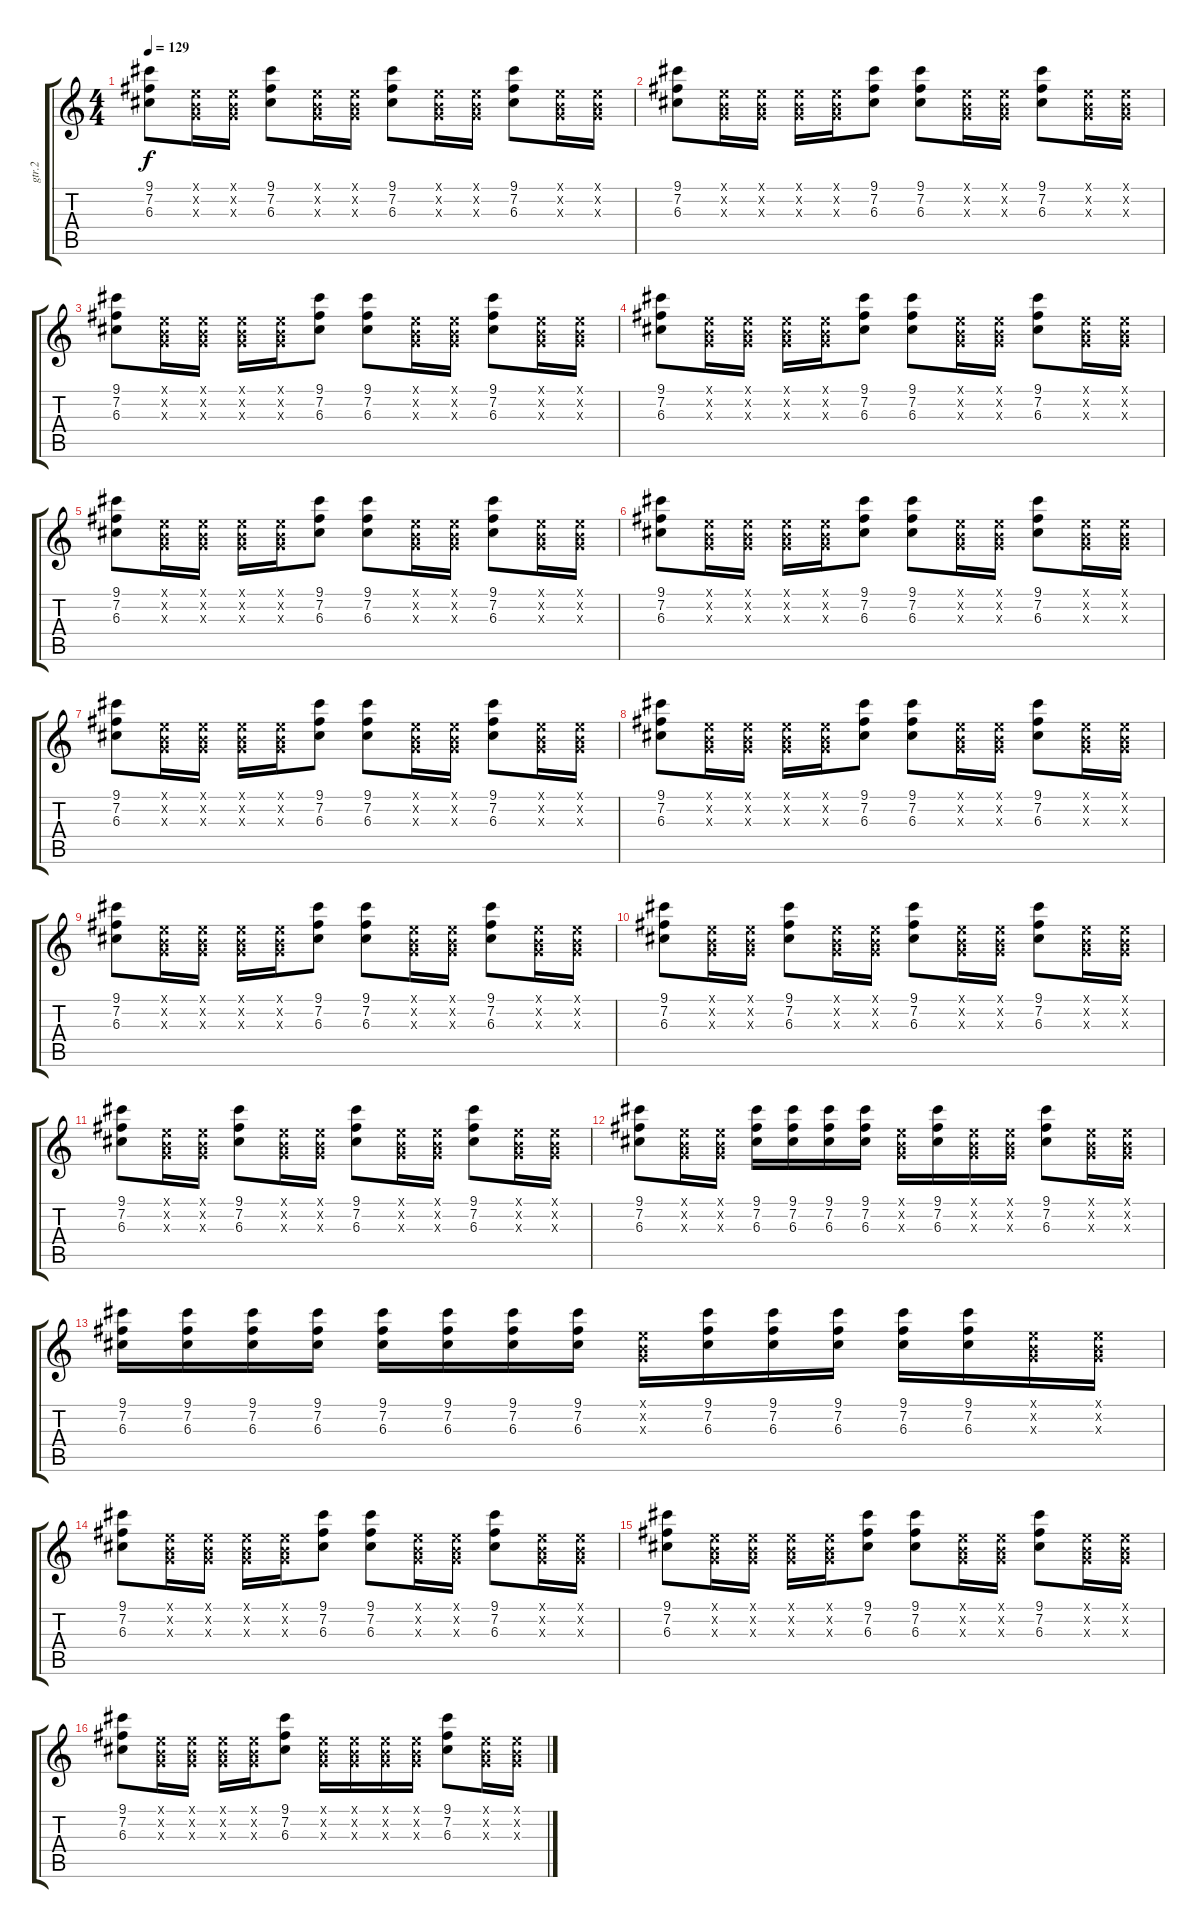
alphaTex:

\track ("gtr.2" "gtr.2") {instrument overdrivenguitar}
\staff {score tabs}
\tuning (E4 B3 G3 D3 A2 E2) {hide}
\ts (4 4)
\tempo 129
\clef g2
\ks c
(9.1 7.2 6.3).8{dy f} (0.1{x} 0.2{x} 0.3{x}).16 (0.1{x} 0.2{x} 0.3{x}).16 (9.1 7.2 6.3).8 (0.1{x} 0.2{x} 0.3{x}).16 (0.1{x} 0.2{x} 0.3{x}).16 (9.1 7.2 6.3).8 (0.1{x} 0.2{x} 0.3{x}).16 (0.1{x} 0.2{x} 0.3{x}).16 (9.1 7.2 6.3).8 (0.1{x} 0.2{x} 0.3{x}).16 (0.1{x} 0.2{x} 0.3{x}).16 |
(9.1 7.2 6.3).8 (0.1{x} 0.2{x} 0.3{x}).16 (0.1{x} 0.2{x} 0.3{x}).16 (0.1{x} 0.2{x} 0.3{x}).16 (0.1{x} 0.2{x} 0.3{x}).16 (9.1 7.2 6.3).8 (9.1 7.2 6.3).8 (0.1{x} 0.2{x} 0.3{x}).16 (0.1{x} 0.2{x} 0.3{x}).16 (9.1 7.2 6.3).8 (0.1{x} 0.2{x} 0.3{x}).16 (0.1{x} 0.2{x} 0.3{x}).16 |
(9.1 7.2 6.3).8 (0.1{x} 0.2{x} 0.3{x}).16 (0.1{x} 0.2{x} 0.3{x}).16 (0.1{x} 0.2{x} 0.3{x}).16 (0.1{x} 0.2{x} 0.3{x}).16 (9.1 7.2 6.3).8 (9.1 7.2 6.3).8 (0.1{x} 0.2{x} 0.3{x}).16 (0.1{x} 0.2{x} 0.3{x}).16 (9.1 7.2 6.3).8 (0.1{x} 0.2{x} 0.3{x}).16 (0.1{x} 0.2{x} 0.3{x}).16 |
(9.1 7.2 6.3).8 (0.1{x} 0.2{x} 0.3{x}).16 (0.1{x} 0.2{x} 0.3{x}).16 (0.1{x} 0.2{x} 0.3{x}).16 (0.1{x} 0.2{x} 0.3{x}).16 (9.1 7.2 6.3).8 (9.1 7.2 6.3).8 (0.1{x} 0.2{x} 0.3{x}).16 (0.1{x} 0.2{x} 0.3{x}).16 (9.1 7.2 6.3).8 (0.1{x} 0.2{x} 0.3{x}).16 (0.1{x} 0.2{x} 0.3{x}).16 |
(9.1 7.2 6.3).8 (0.1{x} 0.2{x} 0.3{x}).16 (0.1{x} 0.2{x} 0.3{x}).16 (0.1{x} 0.2{x} 0.3{x}).16 (0.1{x} 0.2{x} 0.3{x}).16 (9.1 7.2 6.3).8 (9.1 7.2 6.3).8 (0.1{x} 0.2{x} 0.3{x}).16 (0.1{x} 0.2{x} 0.3{x}).16 (9.1 7.2 6.3).8 (0.1{x} 0.2{x} 0.3{x}).16 (0.1{x} 0.2{x} 0.3{x}).16 |
(9.1 7.2 6.3).8 (0.1{x} 0.2{x} 0.3{x}).16 (0.1{x} 0.2{x} 0.3{x}).16 (0.1{x} 0.2{x} 0.3{x}).16 (0.1{x} 0.2{x} 0.3{x}).16 (9.1 7.2 6.3).8 (9.1 7.2 6.3).8 (0.1{x} 0.2{x} 0.3{x}).16 (0.1{x} 0.2{x} 0.3{x}).16 (9.1 7.2 6.3).8 (0.1{x} 0.2{x} 0.3{x}).16 (0.1{x} 0.2{x} 0.3{x}).16 |
(9.1 7.2 6.3).8 (0.1{x} 0.2{x} 0.3{x}).16 (0.1{x} 0.2{x} 0.3{x}).16 (0.1{x} 0.2{x} 0.3{x}).16 (0.1{x} 0.2{x} 0.3{x}).16 (9.1 7.2 6.3).8 (9.1 7.2 6.3).8 (0.1{x} 0.2{x} 0.3{x}).16 (0.1{x} 0.2{x} 0.3{x}).16 (9.1 7.2 6.3).8 (0.1{x} 0.2{x} 0.3{x}).16 (0.1{x} 0.2{x} 0.3{x}).16 |
(9.1 7.2 6.3).8 (0.1{x} 0.2{x} 0.3{x}).16 (0.1{x} 0.2{x} 0.3{x}).16 (0.1{x} 0.2{x} 0.3{x}).16 (0.1{x} 0.2{x} 0.3{x}).16 (9.1 7.2 6.3).8 (9.1 7.2 6.3).8 (0.1{x} 0.2{x} 0.3{x}).16 (0.1{x} 0.2{x} 0.3{x}).16 (9.1 7.2 6.3).8 (0.1{x} 0.2{x} 0.3{x}).16 (0.1{x} 0.2{x} 0.3{x}).16 |
(9.1 7.2 6.3).8 (0.1{x} 0.2{x} 0.3{x}).16 (0.1{x} 0.2{x} 0.3{x}).16 (0.1{x} 0.2{x} 0.3{x}).16 (0.1{x} 0.2{x} 0.3{x}).16 (9.1 7.2 6.3).8 (9.1 7.2 6.3).8 (0.1{x} 0.2{x} 0.3{x}).16 (0.1{x} 0.2{x} 0.3{x}).16 (9.1 7.2 6.3).8 (0.1{x} 0.2{x} 0.3{x}).16 (0.1{x} 0.2{x} 0.3{x}).16 |
(9.1 7.2 6.3).8 (0.1{x} 0.2{x} 0.3{x}).16 (0.1{x} 0.2{x} 0.3{x}).16 (9.1 7.2 6.3).8 (0.1{x} 0.2{x} 0.3{x}).16 (0.1{x} 0.2{x} 0.3{x}).16 (9.1 7.2 6.3).8 (0.1{x} 0.2{x} 0.3{x}).16 (0.1{x} 0.2{x} 0.3{x}).16 (9.1 7.2 6.3).8 (0.1{x} 0.2{x} 0.3{x}).16 (0.1{x} 0.2{x} 0.3{x}).16 |
(9.1 7.2 6.3).8 (0.1{x} 0.2{x} 0.3{x}).16 (0.1{x} 0.2{x} 0.3{x}).16 (9.1 7.2 6.3).8 (0.1{x} 0.2{x} 0.3{x}).16 (0.1{x} 0.2{x} 0.3{x}).16 (9.1 7.2 6.3).8 (0.1{x} 0.2{x} 0.3{x}).16 (0.1{x} 0.2{x} 0.3{x}).16 (9.1 7.2 6.3).8 (0.1{x} 0.2{x} 0.3{x}).16 (0.1{x} 0.2{x} 0.3{x}).16 |
(9.1 7.2 6.3).8 (0.1{x} 0.2{x} 0.3{x}).16 (0.1{x} 0.2{x} 0.3{x}).16 (9.1 7.2 6.3).16 (9.1 7.2 6.3).16 (9.1 7.2 6.3).16 (9.1 7.2 6.3).16 (0.1{x} 0.2{x} 0.3{x}).16 (9.1 7.2 6.3).16 (0.1{x} 0.2{x} 0.3{x}).16 (0.1{x} 0.2{x} 0.3{x}).16 (9.1 7.2 6.3).8 (0.1{x} 0.2{x} 0.3{x}).16 (0.1{x} 0.2{x} 0.3{x}).16 |
(9.1 7.2 6.3).16 (9.1 7.2 6.3).16 (9.1 7.2 6.3).16 (9.1 7.2 6.3).16 (9.1 7.2 6.3).16 (9.1 7.2 6.3).16 (9.1 7.2 6.3).16 (9.1 7.2 6.3).16 (0.1{x} 0.2{x} 0.3{x}).16 (9.1 7.2 6.3).16 (9.1 7.2 6.3).16 (9.1 7.2 6.3).16 (9.1 7.2 6.3).16 (9.1 7.2 6.3).16 (0.1{x} 0.2{x} 0.3{x}).16 (0.1{x} 0.2{x} 0.3{x}).16 |
(9.1 7.2 6.3).8 (0.1{x} 0.2{x} 0.3{x}).16 (0.1{x} 0.2{x} 0.3{x}).16 (0.1{x} 0.2{x} 0.3{x}).16 (0.1{x} 0.2{x} 0.3{x}).16 (9.1 7.2 6.3).8 (9.1 7.2 6.3).8 (0.1{x} 0.2{x} 0.3{x}).16 (0.1{x} 0.2{x} 0.3{x}).16 (9.1 7.2 6.3).8 (0.1{x} 0.2{x} 0.3{x}).16 (0.1{x} 0.2{x} 0.3{x}).16 |
(9.1 7.2 6.3).8 (0.1{x} 0.2{x} 0.3{x}).16 (0.1{x} 0.2{x} 0.3{x}).16 (0.1{x} 0.2{x} 0.3{x}).16 (0.1{x} 0.2{x} 0.3{x}).16 (9.1 7.2 6.3).8 (9.1 7.2 6.3).8 (0.1{x} 0.2{x} 0.3{x}).16 (0.1{x} 0.2{x} 0.3{x}).16 (9.1 7.2 6.3).8 (0.1{x} 0.2{x} 0.3{x}).16 (0.1{x} 0.2{x} 0.3{x}).16 |
(9.1 7.2 6.3).8 (0.1{x} 0.2{x} 0.3{x}).16 (0.1{x} 0.2{x} 0.3{x}).16 (0.1{x} 0.2{x} 0.3{x}).16 (0.1{x} 0.2{x} 0.3{x}).16 (9.1 7.2 6.3).8 (0.1{x} 0.2{x} 0.3{x}).16 (0.1{x} 0.2{x} 0.3{x}).16 (0.1{x} 0.2{x} 0.3{x}).16 (0.1{x} 0.2{x} 0.3{x}).16 (9.1 7.2 6.3).8 (0.1{x} 0.2{x} 0.3{x}).16 (0.1{x} 0.2{x} 0.3{x}).16
